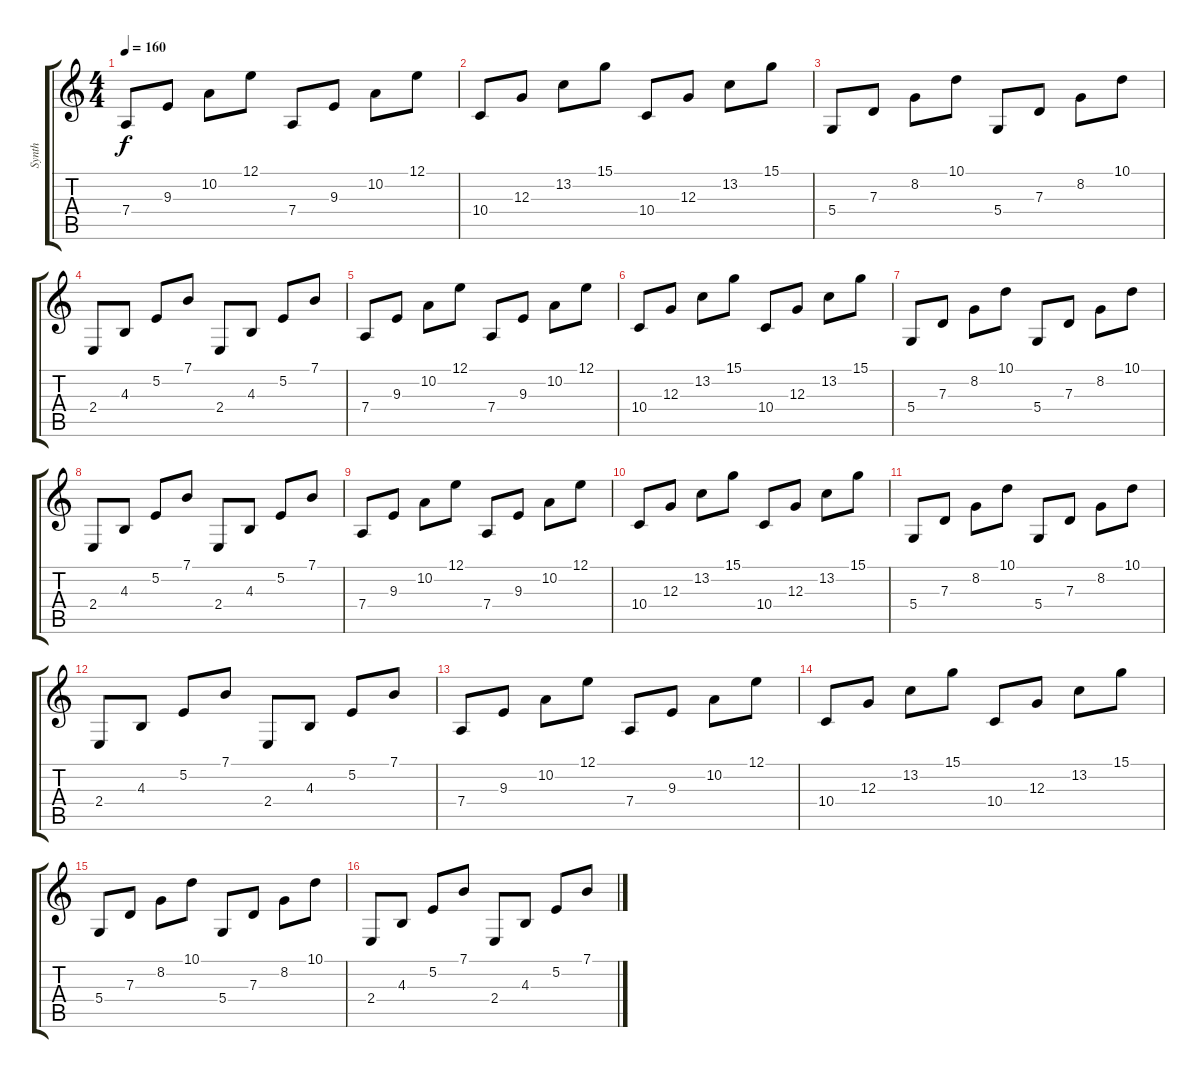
\track ("Synth" "Synth") {instrument orchestralharp}
\staff {score tabs}
\tuning (E4 B3 G3 D3 A2 E2) {hide}
\ts (4 4)
\tempo 160
\clef g2
\ks c
7.4.8{dy f} 9.3.8 10.2.8 12.1.8 7.4.8 9.3.8 10.2.8 12.1.8 |
10.4.8 12.3.8 13.2.8 15.1.8 10.4.8 12.3.8 13.2.8 15.1.8 |
5.4.8 7.3.8 8.2.8 10.1.8 5.4.8 7.3.8 8.2.8 10.1.8 |
2.4.8 4.3.8 5.2.8 7.1.8 2.4.8 4.3.8 5.2.8 7.1.8 |
7.4.8 9.3.8 10.2.8 12.1.8 7.4.8 9.3.8 10.2.8 12.1.8 |
10.4.8 12.3.8 13.2.8 15.1.8 10.4.8 12.3.8 13.2.8 15.1.8 |
5.4.8 7.3.8 8.2.8 10.1.8 5.4.8 7.3.8 8.2.8 10.1.8 |
2.4.8 4.3.8 5.2.8 7.1.8 2.4.8 4.3.8 5.2.8 7.1.8 |
7.4.8 9.3.8 10.2.8 12.1.8 7.4.8 9.3.8 10.2.8 12.1.8 |
10.4.8 12.3.8 13.2.8 15.1.8 10.4.8 12.3.8 13.2.8 15.1.8 |
5.4.8 7.3.8 8.2.8 10.1.8 5.4.8 7.3.8 8.2.8 10.1.8 |
2.4.8 4.3.8 5.2.8 7.1.8 2.4.8 4.3.8 5.2.8 7.1.8 |
7.4.8 9.3.8 10.2.8 12.1.8 7.4.8 9.3.8 10.2.8 12.1.8 |
10.4.8 12.3.8 13.2.8 15.1.8 10.4.8 12.3.8 13.2.8 15.1.8 |
5.4.8 7.3.8 8.2.8 10.1.8 5.4.8 7.3.8 8.2.8 10.1.8 |
2.4.8 4.3.8 5.2.8 7.1.8 2.4.8 4.3.8 5.2.8 7.1.8
